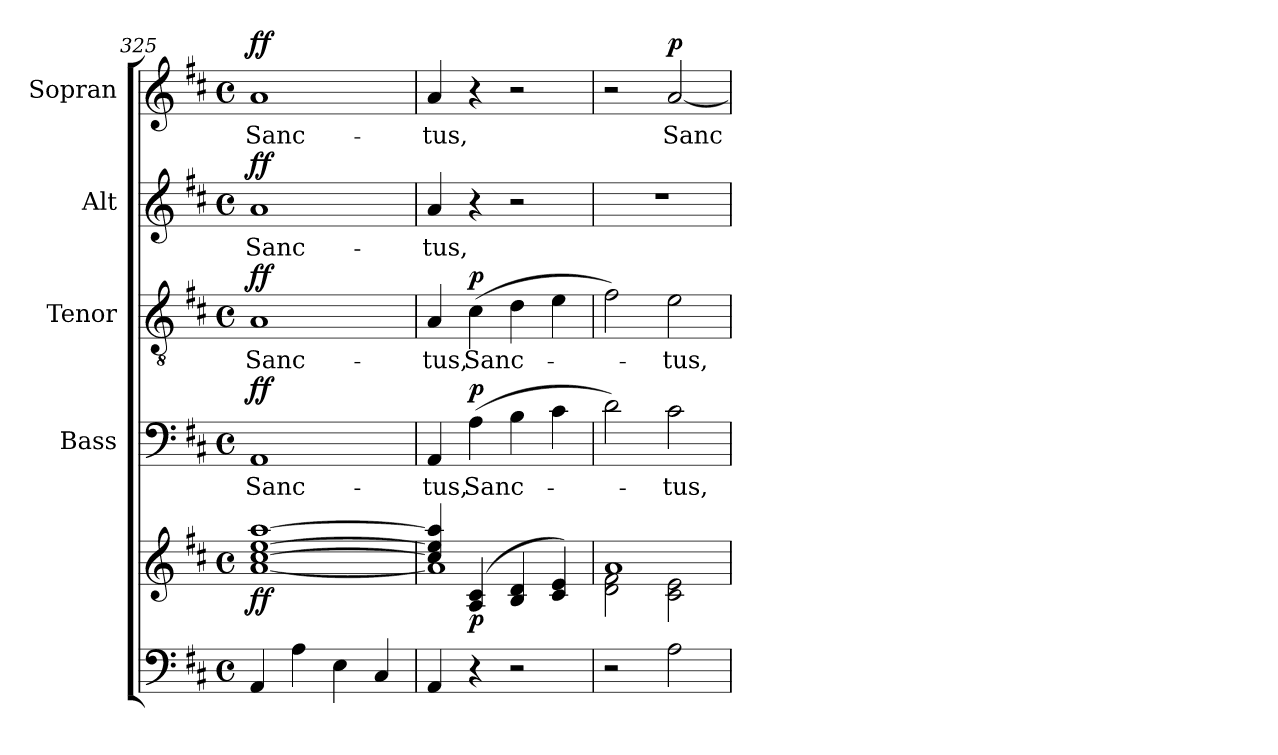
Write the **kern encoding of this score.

**kern	**kern	**dynam	**kern	**text	**dynam	**kern	**text	**dynam	**kern	**text	**dynam	**kern	**text	**dynam
*part5	*part5	*part5	*part4	*part4	*part4	*part3	*part3	*part3	*part2	*part2	*part2	*part1	*part1	*part1
*staff6	*staff5	*staff5/6	*staff4	*staff4	*staff4	*staff3	*staff3	*staff3	*staff2	*staff2	*staff2	*staff1	*staff1	*staff1
*	*	*	*I"Bass	*	*	*I"Tenor	*	*	*I"Alt	*	*	*I"Sopran	*	*
*	*	*	*I'B.	*	*	*I'T.	*	*	*I'A.	*	*	*I'S.	*	*
*clefF4	*clefG2	*	*clefF4	*	*	*clefGv2	*	*	*clefG2	*	*	*clefG2	*	*
*k[f#c#]	*k[f#c#]	*	*k[f#c#]	*	*	*k[f#c#]	*	*	*k[f#c#]	*	*	*k[f#c#]	*	*
*D:	*D:	*	*D:	*	*	*D:	*	*	*D:	*	*	*D:	*	*
*M4/4	*M4/4	*	*M4/4	*	*	*M4/4	*	*	*M4/4	*	*	*M4/4	*	*
*met(c)	*met(c)	*	*met(c)	*	*	*met(c)	*	*	*met(c)	*	*	*met(c)	*	*
=325	=325	=325	=325	=325	=325	=325	=325	=325	=325	=325	=325	=325	=325	=325
*	*^	*	*	*	*	*	*	*	*	*	*	*	*	*
!	!	!	!LO:DY:b	!	!LO:LY:b	!LO:DY:a	!	!LO:LY:b	!LO:DY:a	!	!LO:LY:b	!LO:DY:a	!	!LO:LY:b	!LO:DY:a
4AA/	[>1cc# [>1ee [>1aa	[<1a	ff	1AA	Sanc-	ff	1A	Sanc-	ff	1a	Sanc-	ff	1a	Sanc-	ff
4A\	.	.	.	.	.	.	.	.	.	.	.	.	.	.	.
4E\	.	.	.	.	.	.	.	.	.	.	.	.	.	.	.
4C#/	.	.	.	.	.	.	.	.	.	.	.	.	.	.	.
!!LO:PB:g=z
=326	=326	=326	=326	=326	=326	=326	=326	=326	=326	=326	=326	=326	=326	=326	=326
!	!	!	!	!	!LO:LY:b	!	!	!LO:LY:b	!	!	!LO:LY:b	!	!	!LO:LY:b	!
4AA/	4cc#/] 4ee/] 4aa/]	1a]	.	4AA/	-tus,	.	4A/	-tus,	.	4a/	-tus,	.	4a/	-tus,	.
!	!	!	!LO:DY:b	!	!LO:LY:b	!LO:DY:a	!	!LO:LY:b	!LO:DY:a	!	!	!	!	!	!
4r	(<4A/ 4c#/	.	p	(>4A\	Sanc-	p	(>4c#\	Sanc-	p	4r	.	.	4r	.	.
2r	4B/ 4d/	.	.	4B\	.	.	4d\	.	.	2r	.	.	2r	.	.
.	4c#/ 4e/)	.	.	4c#\	.	.	4e\	.	.	.	.	.	.	.	.
=327	=327	=327	=327	=327	=327	=327	=327	=327	=327	=327	=327	=327	=327	=327	=327
2r	1a	2d\ 2f#\	.	2d\)	.	.	2f#\)	.	.	1r	.	.	2r	.	.
!	!	!	!	!	!LO:LY:b	!	!	!LO:LY:b	!	!	!	!	!	!LO:LY:b	!LO:DY:a
2A\	.	2c#\ 2e\	.	2c#\	-tus,	.	2e\	-tus,	.	.	.	.	[2a/	Sanc-	p
*	*v	*v	*	*	*	*	*	*	*	*	*	*	*	*	*
=	=	=	=	=	=	=	=	=	=	=	=	=	=	=
*-	*-	*-	*-	*-	*-	*-	*-	*-	*-	*-	*-	*-	*-	*-
